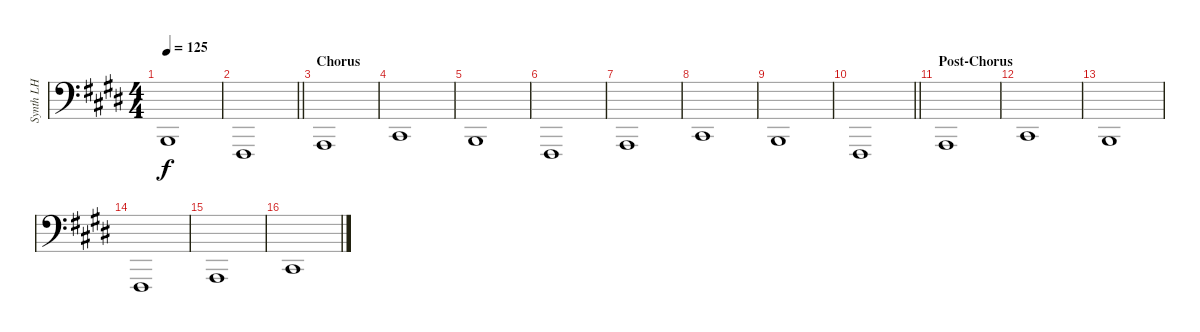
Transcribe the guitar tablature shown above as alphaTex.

\track ("Synth LH" "Synth LH") {instrument stringensemble1}
\staff {score}
\tuning (G2 D2 A1 E1) {hide}
\ts (4 4)
\tempo 125
\clef f4
\ks c#minor
2.3.1{dy f} |
\barLineRight lightlight
2.4.1 |
\section ("" "Chorus")
0.3.1 |
4.3.1 |
2.3.1 |
2.4.1 |
0.3.1 |
4.3.1 |
2.3.1 |
\barLineRight lightlight
2.4.1 |
\section ("" "Post-Chorus")
0.3.1 |
4.3.1 |
2.3.1 |
2.4.1 |
0.3.1 |
4.3.1
